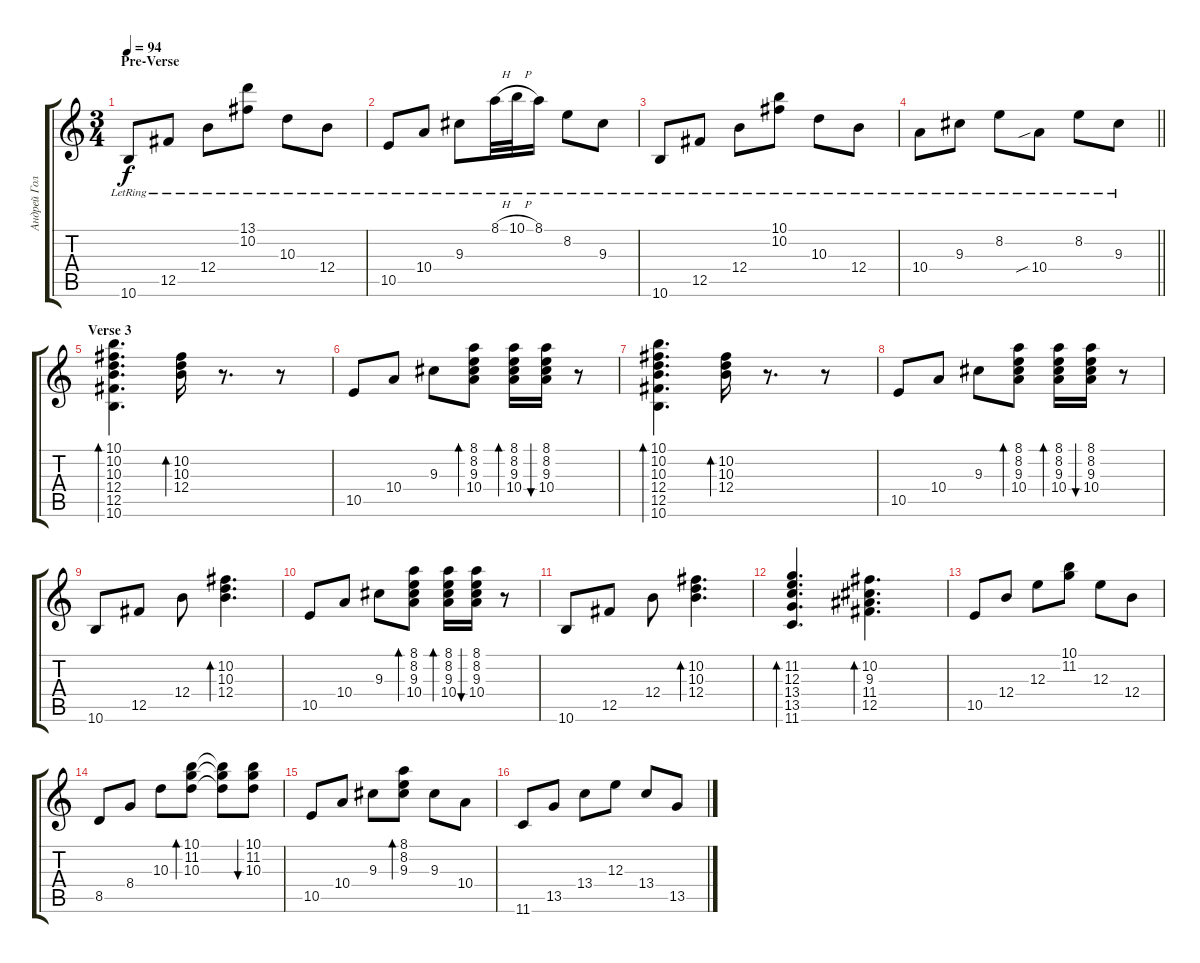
\track ("Андрей Голованов" "Андрей Гол") {instrument electricguitarclean}
\staff {score tabs}
\tuning (Db4 Ab3 E3 B2 Gb2 Db2) {hide}
\ts (3 4)
\section ("" "Pre-Verse")
\tempo 94
\clef g2
\ks c
10.6{lr}.8{dy f instrument electricguitarclean} 12.5{lr}.8 12.4{lr}.8 (13.1{lr} 10.2{lr}).8 10.3{lr}.8 12.4{lr}.8 |
10.5{lr}.8 10.4{lr}.8 9.3{lr}.8 8.1{h lr}.32 10.1{h lr}.32 8.1{lr}.16 8.2{lr}.8 9.3{lr}.8 |
10.6{lr}.8 12.5{lr}.8 12.4{lr}.8 (10.1{lr} 10.2{lr}).8 10.3{lr}.8 12.4{lr}.8 |
\barLineRight lightlight
10.4{lr}.8 9.3{lr}.8 8.2{lr}.8 10.4{sib lr}.8 8.2{lr}.8 9.3{lr}.8 |
\section ("" "Verse 3")
(10.1 10.2 10.3 12.4 12.5 10.6).4{d bd 30 instrument electricguitarclean} (10.2 10.3 12.4).16{bd 30} r.8{d} r.8 |
10.5.8 10.4.8 9.3.8 (8.1 8.2 9.3 10.4).8{bd 30} (8.1 8.2 9.3 10.4).16{bd 30} (8.1 8.2 9.3 10.4).16{bu 30} r.8 |
(10.1 10.2 10.3 12.4 12.5 10.6).4{d bd 30} (10.2 10.3 12.4).16{bd 30} r.8{d} r.8 |
10.5.8 10.4.8 9.3.8 (8.1 8.2 9.3 10.4).8{bd 30} (8.1 8.2 9.3 10.4).16{bd 30} (8.1 8.2 9.3 10.4).16{bu 30} r.8 |
10.6.8 12.5.8 12.4.8 (10.2 10.3 12.4).4{d bd 30} |
10.5.8 10.4.8 9.3.8 (8.1 8.2 9.3 10.4).8{bd 30} (8.1 8.2 9.3 10.4).16{bd 30} (8.1 8.2 9.3 10.4).16{bu 30} r.8 |
10.6.8 12.5.8 12.4.8 (10.2 10.3 12.4).4{d bd 30} |
(11.2 12.3 13.4 13.5 11.6).4{d bd 30} (10.2 9.3 11.4 12.5).4{d bd 30} |
10.5.8 12.4.8 12.3.8 (10.1 11.2).8 12.3.8 12.4.8 |
8.5.8 8.4.8 10.3.8 (10.1 11.2 10.3).8{bd 30} (10.1{t} 11.2{t} 10.3{t}).8 (10.1 11.2 10.3).8{bu 30} |
10.5.8 10.4.8 9.3.8 (8.1 8.2 9.3).8{bd 30} 9.3.8 10.4.8 |
11.6.8 13.5.8 13.4.8 12.3.8 13.4.8 13.5.8
